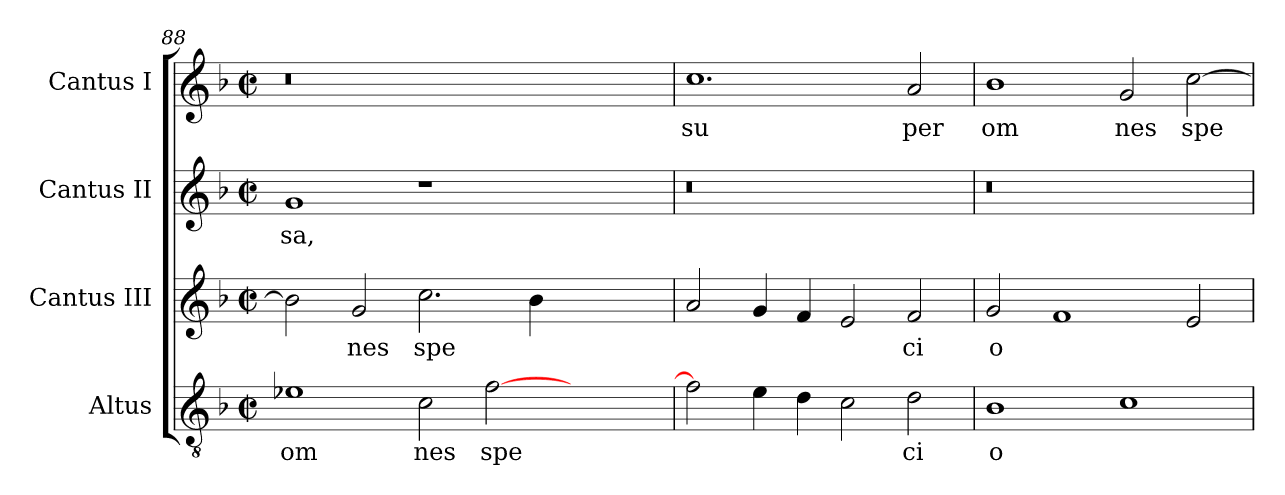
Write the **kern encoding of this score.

**kern	**text	**kern	**text	**kern	**text	**kern	**text
*part4	*part4	*part3	*part3	*part2	*part2	*part1	*part1
*staff4	*staff4	*staff3	*staff3	*staff2	*staff2	*staff1	*staff1
*I"Altus	*	*I"Cantus III	*	*I"Cantus II	*	*I"Cantus I	*
*clefGv2	*	*clefG2	*	*clefG2	*	*clefG2	*
*k[b-]	*	*k[b-]	*	*k[b-]	*	*k[b-]	*
*F:	*	*F:	*	*F:	*	*F:	*
*M2/2	*	*M2/2	*	*M2/2	*	*M2/2	*
*met(c|)	*	*met(c|)	*	*met(c|)	*	*met(c|)	*
=88	=88	=88	=88	=88	=88	=88	=88
!	!LO:LY:b:cj	!	!	!	!LO:LY:b:cj	!	!
1e-X	om	2b-\]	.	1g	sa,	0r	.
!	!	!	!LO:LY:b:cj	!	!	!	!
.	.	2g/	nes	.	.	.	.
!	!LO:LY:b:cj	!	!LO:LY:b	!LO:N:vis=1	!	!	!
2c\	nes	2.cc\	spe	0r	.	.	.
!	!LO:LY:b	!	!	!	!	!	!
[>2f\	spe	.	.	.	.	.	.
.	.	4b-\	.	.	.	.	.
1ryy	.	1ryy	.	.	.	1ryy	.
=89	=89	=89	=89	=89	=89	=89	=89
!	!	!	!	!	!	!	!LO:LY:b:cj
2f\]	.	2a/	.	0r	.	1.cc	su
4e\	.	4g/	.	.	.	.	.
4d\	.	4f/	.	.	.	.	.
2c\	.	2e/	.	.	.	.	.
!	!LO:LY:b:cj	!	!LO:LY:b:cj	!	!	!	!LO:LY:b:cj
2d\	ci	2f/	ci	.	.	2a/	per
=90	=90	=90	=90	=90	=90	=90	=90
!	!LO:LY:b:rj	!	!LO:LY:b:cj	!	!	!	!LO:LY:b:cj
1B-	o	2g/	o	0r	.	1b-	om
.	.	1f	.	.	.	.	.
!	!	!	!	!	!	!	!LO:LY:b:cj
1c	.	.	.	.	.	2g/	nes
!	!	!	!	!	!	!	!LO:LY:b
.	.	2e/	.	.	.	[>2cc\	spe
=	=	=	=	=	=	=	=
*-	*-	*-	*-	*-	*-	*-	*-
